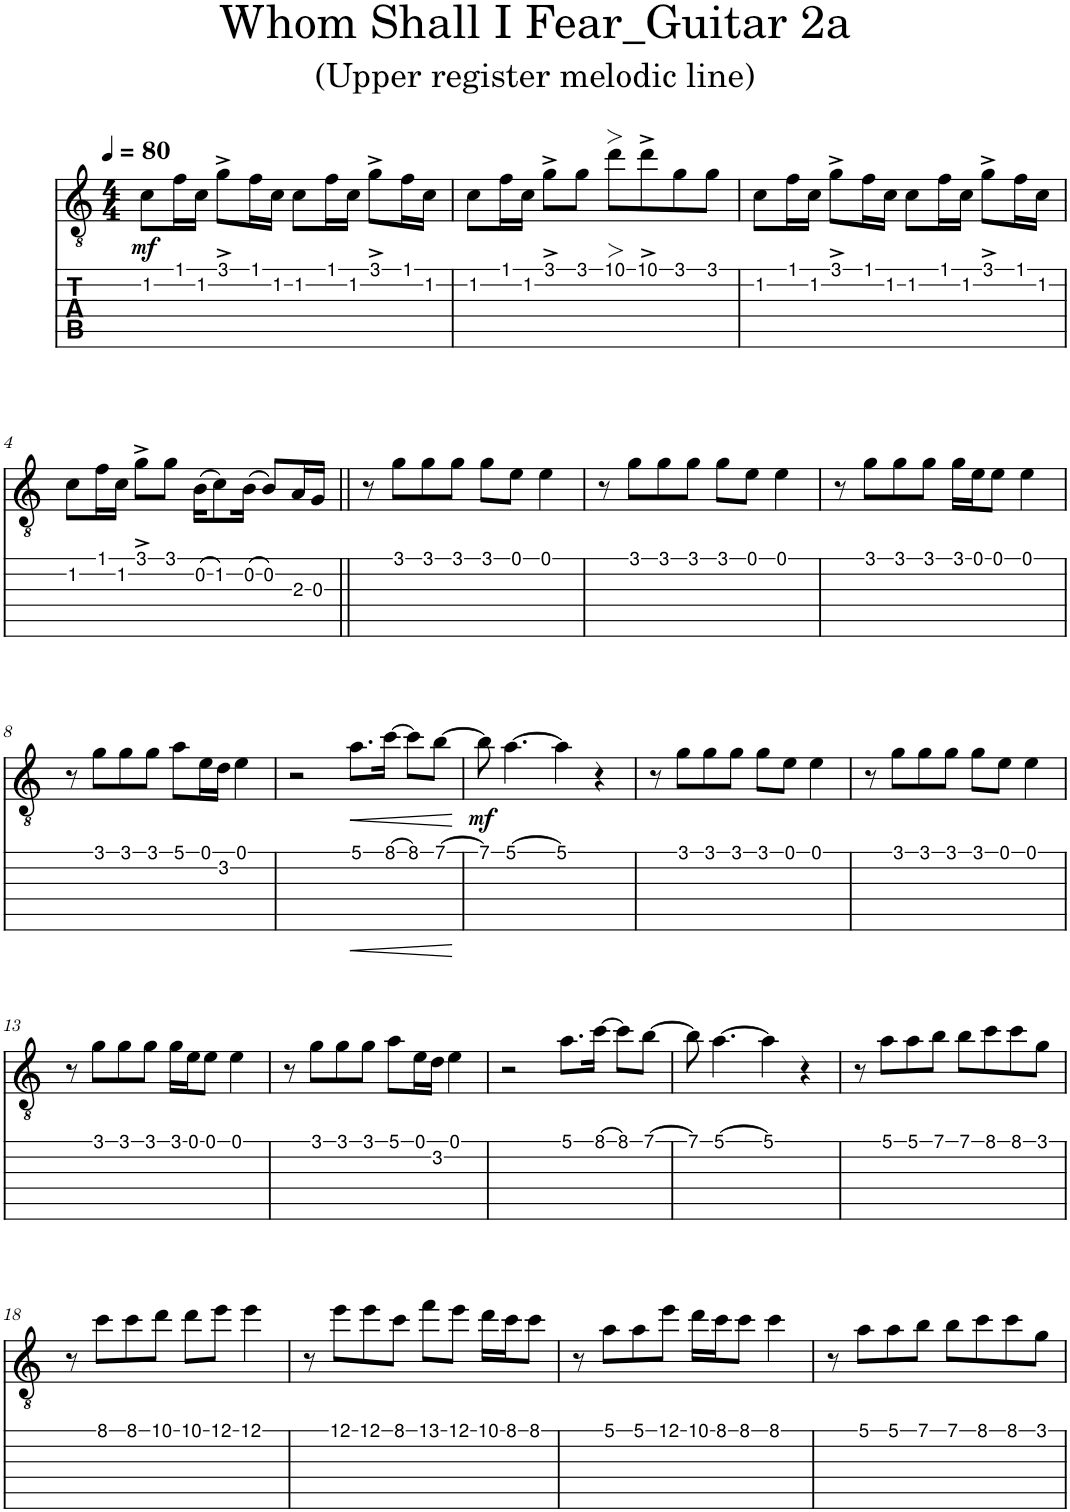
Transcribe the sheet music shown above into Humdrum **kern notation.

**kern	**kern	**dynam
*part1	*part1	*part1
*staff2	*staff1	*staff1/2
*I"Guitar	*	*
*I'Guit.	*	*
*stria6	*	*
*	*clefGv2	*
*k[]	*k[]	*
*M4/4	*M4/4	*
*MM80	*MM80	*
=1	=1	=1
!	!	!LO:DY:b
8cL	8c\L	mf
16fL	16f\L	.
16cJJ	16c\JJ	.
8g^L	8g^\L	.
16fL	16f\L	.
16cJJ	16c\JJ	.
8cL	8c\L	.
16fL	16f\L	.
16cJJ	16c\JJ	.
8g^L	8g^\L	.
16fL	16f\L	.
16cJJ	16c\JJ	.
=2	=2	=2
8cL	8c\L	.
16fL	16f\L	.
16cJJ	16c\JJ	.
8g^L	8g^\L	.
8gJ	8g\J	.
8dd>L	8dd>\L	.
8dd^J	8dd^\	.
8gL	8g\	.
8gJ	8g\J	.
=3	=3	=3
8cL	8c\L	.
16fL	16f\L	.
16cJJ	16c\JJ	.
8g^L	8g^\L	.
16fL	16f\L	.
16cJJ	16c\JJ	.
8cL	8c\L	.
16fL	16f\L	.
16cJJ	16c\JJ	.
8g^L	8g^\L	.
16fL	16f\L	.
16cJJ	16c\JJ	.
!!LO:LB:g=z
=4	=4	=4
8cL	8c\L	.
16fL	16f\L	.
16cJJ	16c\JJ	.
8g^L	8g^\L	.
8gJ	8g\J	.
16BKL	(16B\KL	.
8c	8c\)	.
16BJk	(16B\Jk	.
8BL	8B/L)	.
16AL	16A/L	.
16GJJ	16G/JJ	.
=5||	=5||	=5||
8r	8r	.
8g	8g\L	.
8gL	8g\	.
8gJ	8g\J	.
8gL	8g\L	.
8eJ	8e\J	.
4e	4e\	.
=6	=6	=6
8r	8r	.
8g	8g\L	.
8gL	8g\	.
8gJ	8g\J	.
8gL	8g\L	.
8eJ	8e\J	.
4e	4e\	.
=7	=7	=7
8r	8r	.
8g	8g\L	.
8gL	8g\	.
8gJ	8g\J	.
16gLL	16g\LL	.
16eJ	16e\J	.
8eJ	8e\J	.
4e	4e\	.
!!LO:LB:g=z
=8	=8	=8
8r	8r	.
8g	8g\L	.
8gL	8g\	.
8gJ	8g\J	.
8aL	8a\L	.
16eL	16e\L	.
16dJJ	16d\JJ	.
4e	4e\	.
=9	=9	=9
2r	2r	.
!	!	!LO:HP:b
8.aL	8.a\L	<
[16ccJk	[16cc\Jk	.
8ccL]	8cc\L]	.
[8bJ	[8b\J	.
.	.	[
=10	=10	=10
!	!	!LO:DY:b
8b]	8b\]	mf
[4.a	[4.a\	.
4a]	4a\]	.
4r	4r	.
=11	=11	=11
8r	8r	.
8g	8g\L	.
8gL	8g\	.
8gJ	8g\J	.
8gL	8g\L	.
8eJ	8e\J	.
4e	4e\	.
=12	=12	=12
8r	8r	.
8g	8g\L	.
8gL	8g\	.
8gJ	8g\J	.
8gL	8g\L	.
8eJ	8e\J	.
4e	4e\	.
!!LO:LB:g=z
=13	=13	=13
8r	8r	.
8g	8g\L	.
8gL	8g\	.
8gJ	8g\J	.
16gLL	16g\LL	.
16eJ	16e\J	.
8eJ	8e\J	.
4e	4e\	.
=14	=14	=14
8r	8r	.
8g	8g\L	.
8gL	8g\	.
8gJ	8g\J	.
8aL	8a\L	.
16eL	16e\L	.
16dJJ	16d\JJ	.
4e	4e\	.
=15	=15	=15
2r	2r	.
8.aL	8.a\L	.
[16ccJk	[16cc\Jk	.
8ccL]	8cc\L]	.
[8bJ	[8b\J	.
=16	=16	=16
8b]	8b\]	.
[4.a	[4.a\	.
4a]	4a\]	.
4r	4r	.
=17	=17	=17
8r	8r	.
8a	8a\L	.
8aL	8a\	.
8bJ	8b\J	.
8bL	8b\L	.
8ccJ	8cc\	.
8ccL	8cc\	.
8gJ	8g\J	.
!!LO:LB:g=z
=18	=18	=18
8r	8r	.
8cc	8cc\L	.
8ccL	8cc\	.
8ddJ	8dd\J	.
8ddL	8dd\L	.
8eeJ	8ee\J	.
4ee	4ee\	.
=19	=19	=19
8r	8r	.
8ee	8ee\L	.
8eeL	8ee\	.
8ccJ	8cc\J	.
8ffL	8ff\L	.
8eeJ	8ee\J	.
16ddLL	16dd\LL	.
16ccJ	16cc\J	.
8ccJ	8cc\J	.
=20	=20	=20
8r	8r	.
8a	8a\L	.
8aL	8a\	.
8eeJ	8ee\J	.
16ddLL	16dd\LL	.
16ccJ	16cc\J	.
8ccJ	8cc\J	.
4cc	4cc\	.
=21	=21	=21
8r	8r	.
8a	8a\L	.
8aL	8a\	.
8bJ	8b\J	.
8bL	8b\L	.
8ccJ	8cc\	.
8ccL	8cc\	.
8gJ	8g\J	.
=	=	=
*-	*-	*-
